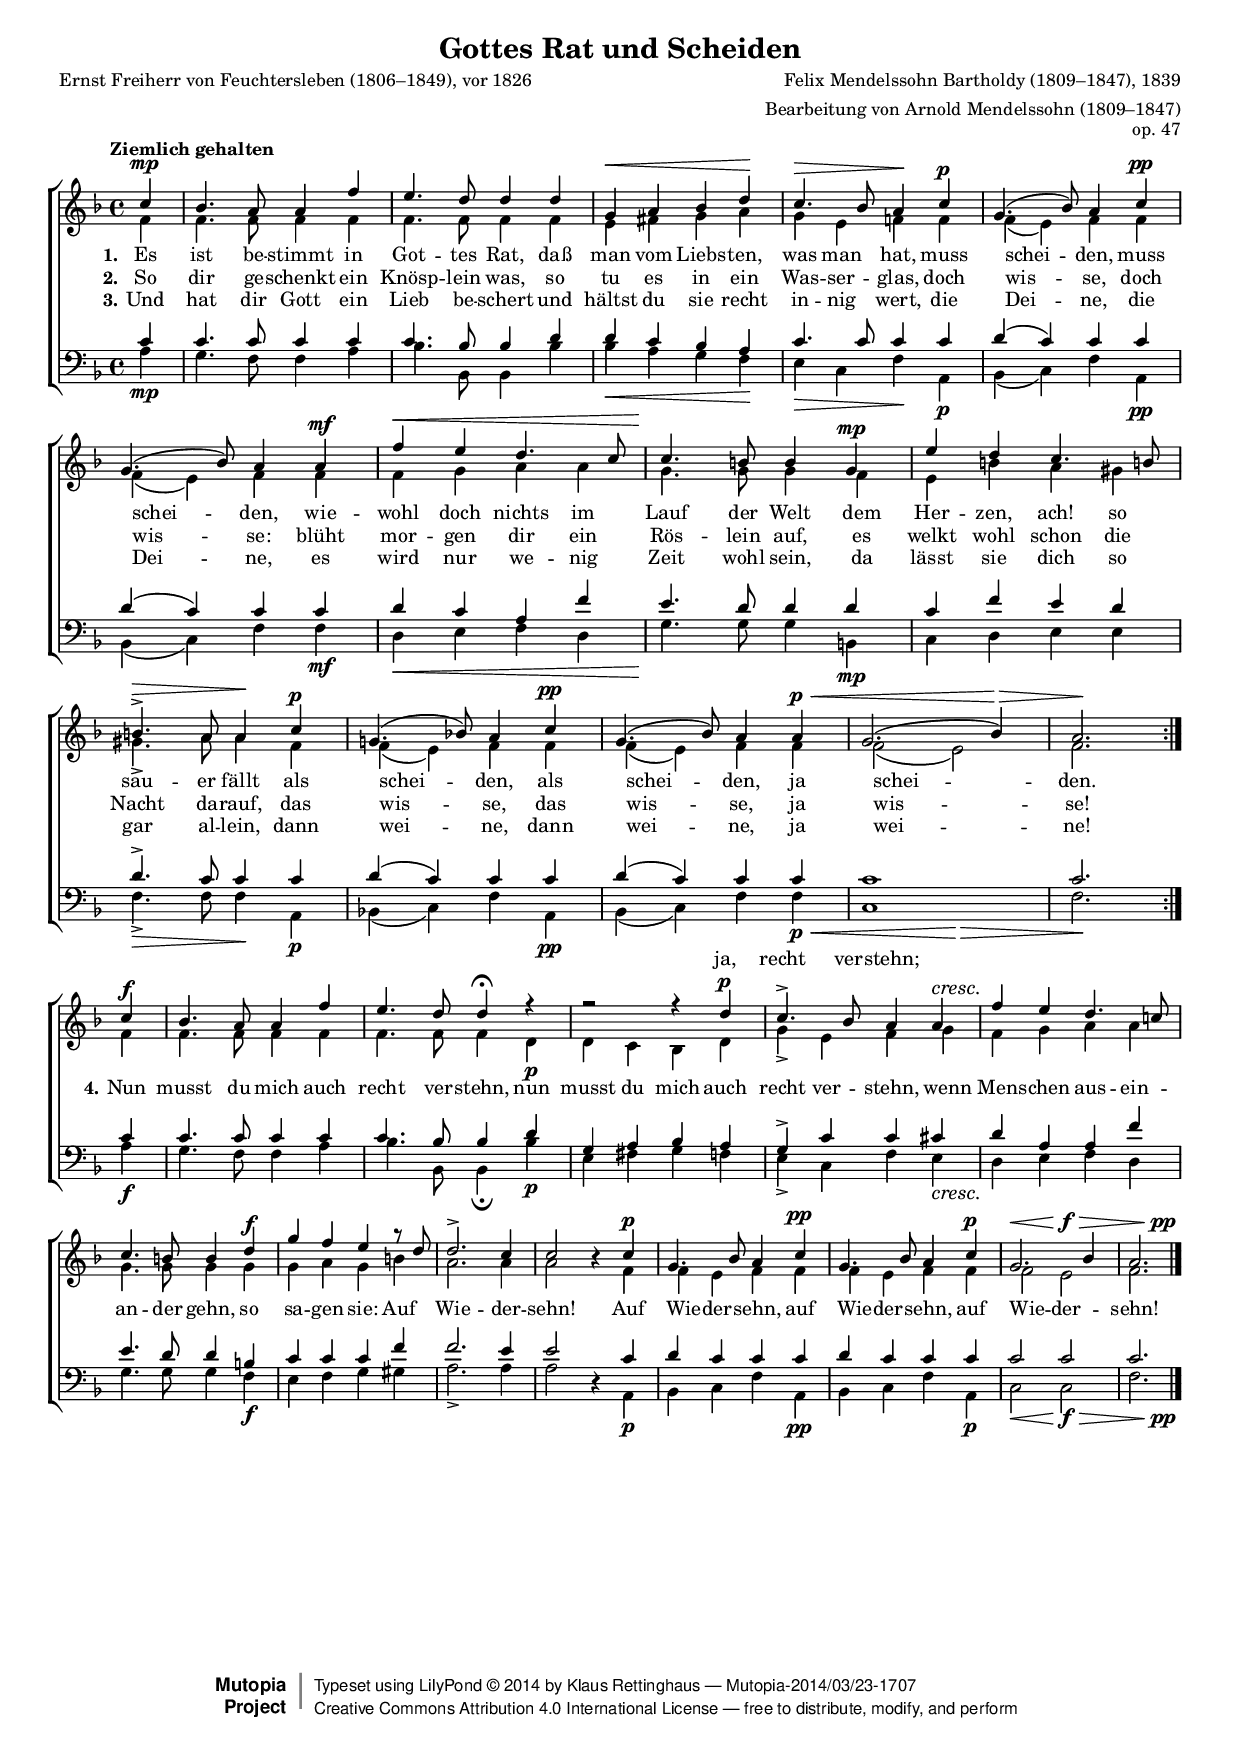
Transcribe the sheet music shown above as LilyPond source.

\include "deutsch.ly" 

#(set-global-staff-size 15.5) 

\version "2.18.0" 

global = { \key f \major \time 4/4 \tempo "Ziemlich gehalten" } 

SGottesRat = \relative f'' { 
\partial 4 
c4\mp b4. a8 a4 f' e4. d8 d4 
d4 g,\< a b d\! c4.\> b8 a4\! 
c4\p g4.( b8) a4 
c4\pp g4.( b8) a4 
a4\mf f'\< e d4. c8 c4.\! h8 h4 
g4\mp e' d c4. h8 h4.->\> a8 a4\! 
c4\p g!4.( b!8) a4 
c4\pp g4.( b8) a4 
\override Hairpin.to-barline = ##f 
a4\p\< g2.( b4)\> a2.\! 
\bar ":|." \break 
c4\f b4. a8 a4 f' e4. d8 d4\fermata 
r4 r2 r4 d\p c4.-> b8 a4 
a4\cresc f'4 e d4. c!8 c4. h8 h4 
\revert Rest.direction 
d4\f g f e r8 d d2.-> c4 c2 r4 
c4\p g4. b8 a4 
c4\pp g4. b8 a4 
c4\p << g2.\< {s2 s4\f\>} >> b4 << a2. {s2 s4\pp} >> 
\bar "|." 
} 

AGottesRat = \relative f' { 
\partial 4 
f4 f4. f8 f4 f f4. f8 f4 
f4 e fis g a g e f! 
f4 f( e) f 
f4 f( e) f 
f4 f g a a g4. g8 g4 
f4 e h' a gis gis4.-> a8 a4 
f4 f( e) f 
f4 f( e) f 
f4 f2( e) f2. 
\bar ":|." 
f4 f4. f8 f4 f f4. f8 f4 
d4\p d c b d g-> e f 
g4 f g a a g4. g8 g4 
g4 g a g h a2. a4 a2 s4 
f4 f e f 
f4 f e f 
f4 f2 e f2. 
\bar "|." 
} 

TGottesRat = \relative f' { 
\partial 4 
c4 c4. c8 c4 c c4. b8 b4 
d4 d c b a c4. c8 c4 
c4 d( c) c 
c4 d( c) c 
c4 d c a f' e4. d8 d4 
d4 c f e d d4.-> c8 c4 
c4 d( c) c 
c4 d( c) c 
c4 c1 c2. 
\bar ":|." 
c4 c4. c8 c4 c c4. b8 b4 
d4 g, a b a g-> c c 
cis4 d a a f' e4. d8 d4 
h4 c c c f f2. e4 e2 s4 
c4 d c c 
c4 d c c 
c4 c2 c c2. 
\bar "|." 
} 

BGottesRat = \relative f { 
\partial 4 
a4\mp g4. f8 f4 a b4. b,8 b4 
b'4 b4\< a g f\! e\> c f\! 
a,4\p b( c) f 
a,4\pp b( c) f 
f4\mf d\< e f d g4.\! g8 g4 
h,4\mp c d e e f4.->\> f8 f4\! 
a,4\p b!( c) f 
a,4\pp b( c) f 
\override Hairpin.to-barline = ##f 
f4\p\< << c1 {s2 s\>} >> f2.\! 
\bar ":|." 
a4\f g4. f8 f4 a b4. b,8 b4\fermata 
b'4\p e, fis g f e-> c f 
e4\cresc d e f d g4. g8 g4 
\revert Rest.direction 
f4\f e f g gis a2.-> a4 a2 r4 
a,4\p b c f 
a,4\pp b c f 
a,4\p c2\< c\f\> << f2. {s2 s4\pp} >> 
\bar "|." 
} 


LGottesRatA = \lyricmode { 
\set stanza = "1." 
Es ist be -- stimmt in Got -- tes Rat, 
daß man vom Liebs -- ten, was man hat, 
muss schei -- den, 
muss schei -- den, 
wie -- wohl doch nichts im Lauf der Welt 
dem Her -- zen, ach! so sau -- er fällt 
als schei -- den, 
als schei -- den, 
ja schei -- den. 
} 

LGottesRatB = \lyricmode { 
\set stanza = "2."
So dir ge -- schenkt ein Knösp -- lein was, 
so tu es in ein Was -- ser -- glas, 
doch wis -- se, 
doch wis -- se: 
blüht mor -- gen dir ein Rös -- lein auf, 
es welkt wohl schon die Nacht da -- rauf, 
das wis -- se, 
das wis -- se, 
ja wis -- se! 
}

LGottesRatC = \lyricmode {
\set stanza = "3." 
Und hat dir Gott ein Lieb be -- schert 
und hältst du sie recht in -- nig wert, 
die Dei -- ne, 
die Dei -- ne, 
es wird nur we -- nig Zeit wohl sein, 
da lässt sie dich so gar al -- lein, 
dann wei -- ne, 
dann wei -- ne, 
ja wei -- ne! 
}

LGottesRatD = \lyricmode { 
\set stanza = "4." 
Nun musst du mich auch recht ver -- stehn, 
nun musst du mich auch recht ver -- stehn, 
wenn Men -- schen aus -- ein -- an -- der gehn, 
so sa -- gen sie: 
Auf Wie -- der -- sehn! 
Auf Wie -- der -- sehn, 
auf Wie -- der -- sehn, 
auf Wie -- der -- sehn! 
} 

LGottesRatX = \lyricmode { 
\skip 4 \skip 4 \skip 4 \skip 4 \skip 4 \skip 4 \skip 4 \skip 4 
\skip 4 \skip 4 \skip 4 \skip 4 \skip 4 \skip 4 \skip 4 \skip 4 
\skip 4 \skip 4 \skip 4 
\skip 4 \skip 4 \skip 4 
\skip 4 \skip 4 \skip 4 \skip 4 \skip 4 \skip 4 \skip 4 \skip 4 
\skip 4 \skip 4 \skip 4 \skip 4 \skip 4 \skip 4 \skip 4 \skip 4 
\skip 4 \skip 4 \skip 4 
\skip 4 \skip 4 \skip 4 
\skip 4 \skip 4 \skip 4 
\skip 4 \skip 4 \skip 4 \skip 4 \skip 4 \skip 4 \skip 4 \skip 4 
ja, recht ver -- stehn; 
} 

%--------------------

\header { 
 kaisernumber = "133" 
 comment = "" 
 footnote = "" 
 
 title = "Gottes Rat und Scheiden" 
 subtitle = "" 
 composer = "Felix Mendelssohn Bartholdy (1809–1847), 1839" 
 opus = "op. 47" 
 arranger = "Bearbeitung von Arnold Mendelssohn (1809–1847)" 
 poet = "Ernst Freiherr von Feuchtersleben (1806–1849), vor 1826" 
 
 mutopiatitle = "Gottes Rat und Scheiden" 
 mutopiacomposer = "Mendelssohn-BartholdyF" 
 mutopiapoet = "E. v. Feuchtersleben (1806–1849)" 
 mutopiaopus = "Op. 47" 
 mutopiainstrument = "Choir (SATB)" 
 date = "1910s" 
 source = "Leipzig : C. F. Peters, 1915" 
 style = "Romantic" 
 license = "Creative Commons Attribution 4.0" 
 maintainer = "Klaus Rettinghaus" 
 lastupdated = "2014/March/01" 
 
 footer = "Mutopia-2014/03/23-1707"
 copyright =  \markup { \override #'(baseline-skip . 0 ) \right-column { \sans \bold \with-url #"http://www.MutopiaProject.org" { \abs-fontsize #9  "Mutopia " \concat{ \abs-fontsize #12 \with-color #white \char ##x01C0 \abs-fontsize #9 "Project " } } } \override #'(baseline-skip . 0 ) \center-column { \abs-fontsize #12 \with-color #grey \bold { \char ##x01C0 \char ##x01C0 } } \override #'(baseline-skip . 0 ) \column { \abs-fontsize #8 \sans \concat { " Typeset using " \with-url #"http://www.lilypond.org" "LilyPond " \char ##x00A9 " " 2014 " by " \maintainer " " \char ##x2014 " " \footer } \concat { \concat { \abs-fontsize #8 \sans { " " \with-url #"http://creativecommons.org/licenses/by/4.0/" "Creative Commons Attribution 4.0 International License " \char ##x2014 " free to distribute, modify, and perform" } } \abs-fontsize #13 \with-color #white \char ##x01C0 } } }
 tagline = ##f
} 

\score {
{
\context ChoirStaff 
	<< 
	\context Lyrics = extra 
	\context Staff = women 
	<< 
	\accidentalStyle voice 
	\set Staff.midiInstrument = "voice oohs" 
			\clef "G" 
			\context Voice = Sopran { \voiceOne 
				<< 
				\autoBeamOff 
				\dynamicUp 
				{ \global \SGottesRat } 
				>> } 
			\context Voice = Alt { \voiceTwo 
 				<< 
				\autoBeamOff 
				\dynamicDown 
				{ \global \AGottesRat } 
				>> } 
			>> 
	\context Lyrics = verseone 
	\context Lyrics = versetwo 
	\context Lyrics = versethree 
	\context Staff = men 
	<< 
	\accidentalStyle voice 
	\set Staff.midiInstrument = "voice oohs" 
			\clef "F" 
			\context Voice = Tenor { \voiceOne 
				<< 
				\autoBeamOff 
				\dynamicUp 
				{ \global \TGottesRat } 
				>> } 
			\context Voice = Bass { \voiceTwo 
				<< 
				\autoBeamOff 
				\dynamicDown 
				{ \global \BGottesRat } 
				>> } 
		>> 
	\context Lyrics = extra \lyricsto Sopran \LGottesRatX 
	\context Lyrics = verseone \lyricsto Alt \LGottesRatA 
	\context Lyrics = versetwo \lyricsto Alt { \LGottesRatB \LGottesRatD } 
	\context Lyrics = versethree \lyricsto Alt \LGottesRatC 
	>> 
}

\layout {
indent = 0.0\cm
\context {\Score 
\remove "Bar_number_engraver"
\override DynamicTextSpanner.style = #'none 
\override BreathingSign.text = #(make-musicglyph-markup "scripts.rvarcomma") 
}
}

\midi {
\tempo 4=100
}

}
